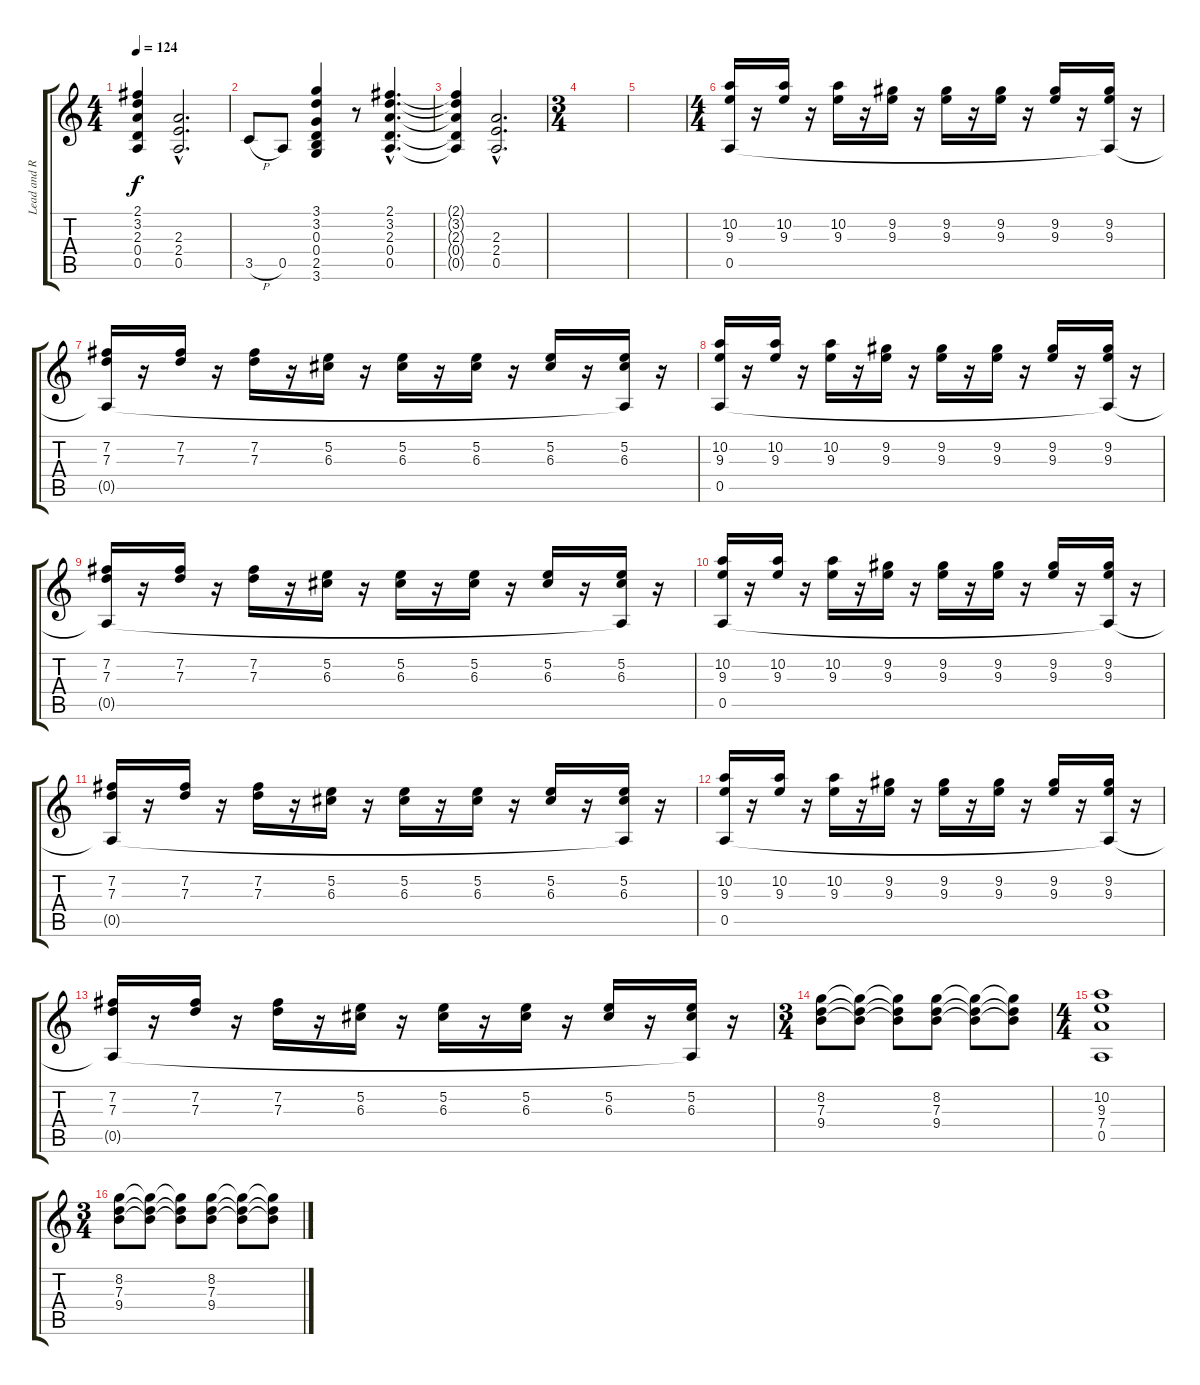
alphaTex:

\track ("Lead and Rythm" "Lead and R") {instrument overdrivenguitar}
\staff {score tabs}
\tuning (E4 B3 G3 D3 A2 E2) {hide}
\ts (4 4)
\tempo 124
\clef g2
\ks c
(2.1{t} 3.2{t} 2.3{t} 0.4{t} 0.5{t}).4{dy f} (2.3{hac} 2.4{hac} 0.5{hac}).2{d} |
3.5{h}.8 0.5.8 (3.1 3.2 0.3 0.4 2.5 3.6).4 r.8 (2.1{hac} 3.2{hac} 2.3{hac} 0.4{hac} 0.5{hac}).4{d} |
(2.1{t} 3.2{t} 2.3{t} 0.4{t} 0.5{t}).4 (2.3{hac} 2.4{hac} 0.5{hac}).2{d} |
\ts (3 4)
|
|
\ts (4 4)
(10.2 9.3 0.5).16{instrument overdrivenguitar} r.16 (10.2 9.3).16 r.16 (10.2 9.3).16 r.16 (9.2 9.3).16 r.16 (9.2 9.3).16 r.16 (9.2 9.3).16 r.16 (9.2 9.3).16 r.16 (9.2 9.3 0.5{t}).16 r.16 |
(7.2 7.3 0.5{t}).16 r.16 (7.2 7.3).16 r.16 (7.2 7.3).16 r.16 (5.2 6.3).16 r.16 (5.2 6.3).16 r.16 (5.2 6.3).16 r.16 (5.2 6.3).16 r.16 (5.2 6.3 0.5{t}).16 r.16 |
(10.2 9.3 0.5).16{instrument overdrivenguitar} r.16 (10.2 9.3).16 r.16 (10.2 9.3).16 r.16 (9.2 9.3).16 r.16 (9.2 9.3).16 r.16 (9.2 9.3).16 r.16 (9.2 9.3).16 r.16 (9.2 9.3 0.5{t}).16 r.16 |
(7.2 7.3 0.5{t}).16 r.16 (7.2 7.3).16 r.16 (7.2 7.3).16 r.16 (5.2 6.3).16 r.16 (5.2 6.3).16 r.16 (5.2 6.3).16 r.16 (5.2 6.3).16 r.16 (5.2 6.3 0.5{t}).16 r.16 |
(10.2 9.3 0.5).16{instrument overdrivenguitar} r.16 (10.2 9.3).16 r.16 (10.2 9.3).16 r.16 (9.2 9.3).16 r.16 (9.2 9.3).16 r.16 (9.2 9.3).16 r.16 (9.2 9.3).16 r.16 (9.2 9.3 0.5{t}).16 r.16 |
(7.2 7.3 0.5{t}).16 r.16 (7.2 7.3).16 r.16 (7.2 7.3).16 r.16 (5.2 6.3).16 r.16 (5.2 6.3).16 r.16 (5.2 6.3).16 r.16 (5.2 6.3).16 r.16 (5.2 6.3 0.5{t}).16 r.16 |
(10.2 9.3 0.5).16{instrument overdrivenguitar} r.16 (10.2 9.3).16 r.16 (10.2 9.3).16 r.16 (9.2 9.3).16 r.16 (9.2 9.3).16 r.16 (9.2 9.3).16 r.16 (9.2 9.3).16 r.16 (9.2 9.3 0.5{t}).16 r.16 |
(7.2 7.3 0.5{t}).16 r.16 (7.2 7.3).16 r.16 (7.2 7.3).16 r.16 (5.2 6.3).16 r.16 (5.2 6.3).16 r.16 (5.2 6.3).16 r.16 (5.2 6.3).16 r.16 (5.2 6.3 0.5{t}).16 r.16 |
\ts (3 4)
(8.2 7.3 9.4).8 (8.2{t} 7.3{t} 9.4{t}).8 (8.2{t} 7.3{t} 9.4{t}).8 (8.2 7.3 9.4).8 (8.2{t} 7.3{t} 9.4{t}).8 (8.2{t} 7.3{t} 9.4{t}).8 |
\ts (4 4)
(10.2 9.3 7.4 0.5).1 |
\ts (3 4)
(8.2 7.3 9.4).8 (8.2{t} 7.3{t} 9.4{t}).8 (8.2{t} 7.3{t} 9.4{t}).8 (8.2 7.3 9.4).8 (8.2{t} 7.3{t} 9.4{t}).8 (8.2{t} 7.3{t} 9.4{t}).8
